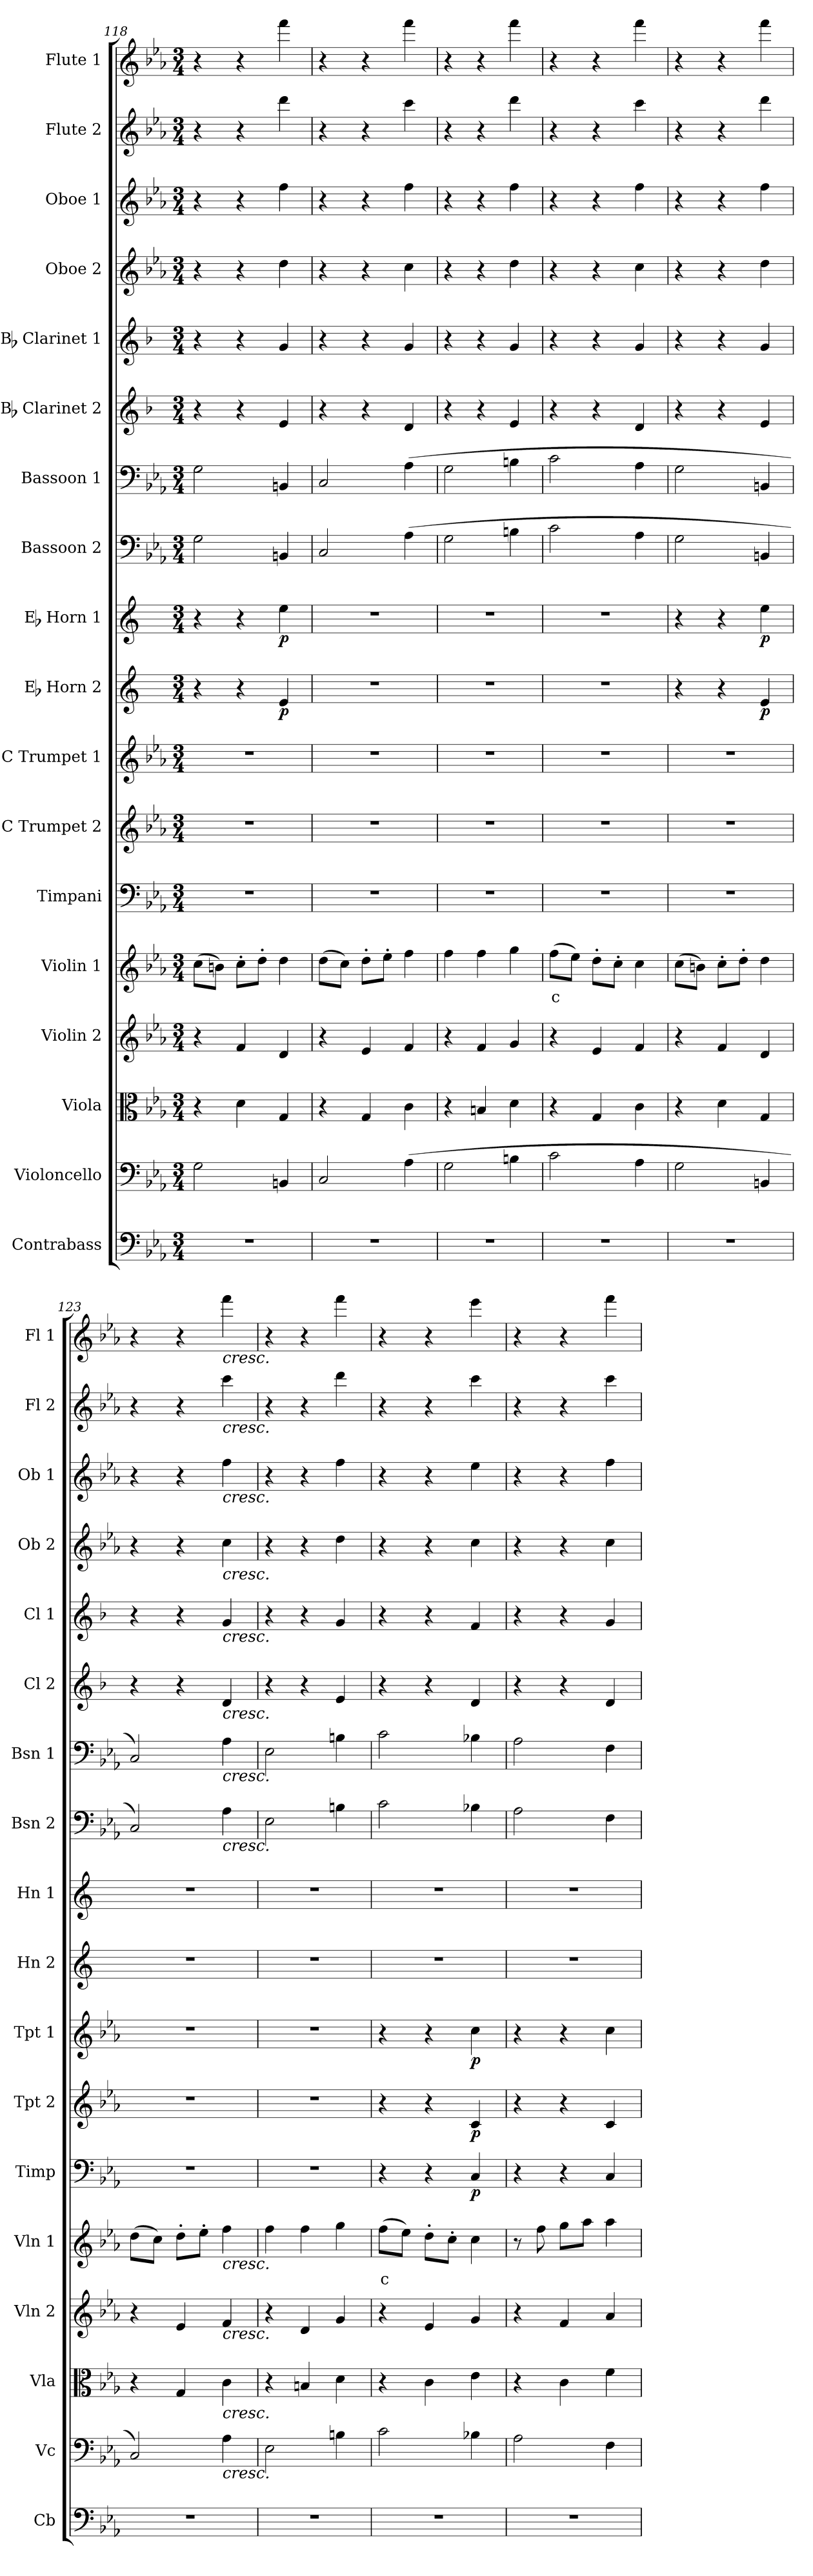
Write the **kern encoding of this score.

**kern	**kern	**kern	**kern	**kern	**text	**kern	**dynam	**kern	**dynam	**kern	**dynam	**kern	**dynam	**kern	**dynam	**kern	**kern	**kern	**kern	**kern	**kern	**kern	**kern
*part18	*part17	*part16	*part15	*part14	*part14	*part13	*part13	*part12	*part12	*part11	*part11	*part10	*part10	*part9	*part9	*part8	*part7	*part6	*part5	*part4	*part3	*part2	*part1
*staff18	*staff17	*staff16	*staff15	*staff14	*staff14	*staff13	*staff13	*staff12	*staff12	*staff11	*staff11	*staff10	*staff10	*staff9	*staff9	*staff8	*staff7	*staff6	*staff5	*staff4	*staff3	*staff2	*staff1
*I"Contrabass	*I"Violoncello	*I"Viola	*I"Violin 2	*I"Violin 1	*	*I"Timpani	*	*I"C Trumpet 2	*	*I"C Trumpet 1	*	*I"Eb Horn 2	*	*I"Eb Horn 1	*	*I"Bassoon 2	*I"Bassoon 1	*I"Bb Clarinet 2	*I"Bb Clarinet 1	*I"Oboe 2	*I"Oboe 1	*I"Flute 2	*I"Flute 1
*I'Cb	*I'Vc	*I'Vla	*I'Vln 2	*I'Vln 1	*	*I'Timp	*	*I'Tpt 2	*	*I'Tpt 1	*	*I'Hn 2	*	*I'Hn 1	*	*I'Bsn 2	*I'Bsn 1	*I'Cl 2	*I'Cl 1	*I'Ob 2	*I'Ob 1	*I'Fl 2	*I'Fl 1
*clefF4	*clefF4	*clefC3	*clefG2	*clefG2	*	*clefF4	*	*clefG2	*	*clefG2	*	*clefG2	*	*clefG2	*	*clefF4	*clefF4	*clefG2	*clefG2	*clefG2	*clefG2	*clefG2	*clefG2
*ITrd7c12	*	*	*	*	*	*	*	*	*	*	*	*ITrd5c9	*	*ITrd5c9	*	*	*	*ITrd1c2	*ITrd1c2	*	*	*	*
*k[b-e-a-]	*k[b-e-a-]	*k[b-e-a-]	*k[b-e-a-]	*k[b-e-a-]	*	*k[b-e-a-]	*	*k[b-e-a-]	*	*k[b-e-a-]	*	*k[b-e-a-]	*	*k[b-e-a-]	*	*k[b-e-a-]	*k[b-e-a-]	*k[b-e-a-]	*k[b-e-a-]	*k[b-e-a-]	*k[b-e-a-]	*k[b-e-a-]	*k[b-e-a-]
*M3/4	*M3/4	*M3/4	*M3/4	*M3/4	*	*M3/4	*	*M3/4	*	*M3/4	*	*M3/4	*	*M3/4	*	*M3/4	*M3/4	*M3/4	*M3/4	*M3/4	*M3/4	*M3/4	*M3/4
=118	=118	=118	=118	=118	=118	=118	=118	=118	=118	=118	=118	=118	=118	=118	=118	=118	=118	=118	=118	=118	=118	=118	=118
2.r	2G\	4r	4r	(8cc\L	.	2.r	.	2.r	.	2.r	.	4r	.	4r	.	2G\	2G\	4r	4r	4r	4r	4r	4r
.	.	.	.	8bn\J)	.	.	.	.	.	.	.	.	.	.	.	.	.	.	.	.	.	.	.
.	.	4d\	4f/	8cc'\L	.	.	.	.	.	.	.	4r	.	4r	.	.	.	4r	4r	4r	4r	4r	4r
.	.	.	.	8dd'\J	.	.	.	.	.	.	.	.	.	.	.	.	.	.	.	.	.	.	.
!	!	!	!	!	!	!	!	!	!	!	!	!	!LO:DY:b	!	!LO:DY:b	!	!	!	!	!	!	!	!
.	4BBn/	4G/	4d/	4dd\	.	.	.	.	.	.	.	4G/	p	4g\	p	4BBn/	4BBn/	4d/	4f/	4dd\	4ff\	4ddd\	4fff\
=119	=119	=119	=119	=119	=119	=119	=119	=119	=119	=119	=119	=119	=119	=119	=119	=119	=119	=119	=119	=119	=119	=119	=119
2.r	2C/	4r	4r	(8dd\L	.	2.r	.	2.r	.	2.r	.	2.r	.	2.r	.	2C/	2C/	4r	4r	4r	4r	4r	4r
.	.	.	.	8cc\J)	.	.	.	.	.	.	.	.	.	.	.	.	.	.	.	.	.	.	.
.	.	4G/	4e-/	8dd'\L	.	.	.	.	.	.	.	.	.	.	.	.	.	4r	4r	4r	4r	4r	4r
.	.	.	.	8ee-'\J	.	.	.	.	.	.	.	.	.	.	.	.	.	.	.	.	.	.	.
.	(4A-\	4c\	4f/	4ff\	.	.	.	.	.	.	.	.	.	.	.	(4A-\	(4A-\	4c/	4f/	4cc\	4ff\	4ccc\	4fff\
=120	=120	=120	=120	=120	=120	=120	=120	=120	=120	=120	=120	=120	=120	=120	=120	=120	=120	=120	=120	=120	=120	=120	=120
2.r	2G\	4r	4r	4ff\	.	2.r	.	2.r	.	2.r	.	2.r	.	2.r	.	2G\	2G\	4r	4r	4r	4r	4r	4r
.	.	4Bn/	4f/	4ff\	.	.	.	.	.	.	.	.	.	.	.	.	.	4r	4r	4r	4r	4r	4r
.	4Bn\	4d\	4g/	4gg\	.	.	.	.	.	.	.	.	.	.	.	4Bn\	4Bn\	4d/	4f/	4dd\	4ff\	4ddd\	4fff\
=121	=121	=121	=121	=121	=121	=121	=121	=121	=121	=121	=121	=121	=121	=121	=121	=121	=121	=121	=121	=121	=121	=121	=121
!	!	!	!	!	!LO:LY:b:color=#FF0000	!	!	!	!	!	!	!	!	!	!	!	!	!	!	!	!	!	!
2.r	2c\	4r	4r	(8ff\L	c	2.r	.	2.r	.	2.r	.	2.r	.	2.r	.	2c\	2c\	4r	4r	4r	4r	4r	4r
.	.	.	.	8ee-\J)	.	.	.	.	.	.	.	.	.	.	.	.	.	.	.	.	.	.	.
.	.	4G/	4e-/	8dd'\L	.	.	.	.	.	.	.	.	.	.	.	.	.	4r	4r	4r	4r	4r	4r
.	.	.	.	8cc'\J	.	.	.	.	.	.	.	.	.	.	.	.	.	.	.	.	.	.	.
.	4A-\	4c\	4f/	4cc\	.	.	.	.	.	.	.	.	.	.	.	4A-\	4A-\	4c/	4f/	4cc\	4ff\	4ccc\	4fff\
!!LO:PB:g=z
=122	=122	=122	=122	=122	=122	=122	=122	=122	=122	=122	=122	=122	=122	=122	=122	=122	=122	=122	=122	=122	=122	=122	=122
2.r	2G\	4r	4r	(8cc\L	.	2.r	.	2.r	.	2.r	.	4r	.	4r	.	2G\	2G\	4r	4r	4r	4r	4r	4r
.	.	.	.	8bn\J)	.	.	.	.	.	.	.	.	.	.	.	.	.	.	.	.	.	.	.
.	.	4d\	4f/	8cc'\L	.	.	.	.	.	.	.	4r	.	4r	.	.	.	4r	4r	4r	4r	4r	4r
.	.	.	.	8dd'\J	.	.	.	.	.	.	.	.	.	.	.	.	.	.	.	.	.	.	.
!	!	!	!	!	!	!	!	!	!	!	!	!	!LO:DY:b	!	!LO:DY:b	!	!	!	!	!	!	!	!
.	4BBn/	4G/	4d/	4dd\	.	.	.	.	.	.	.	4G/	p	4g\	p	4BBn/	4BBn/	4d/	4f/	4dd\	4ff\	4ddd\	4fff\
=123	=123	=123	=123	=123	=123	=123	=123	=123	=123	=123	=123	=123	=123	=123	=123	=123	=123	=123	=123	=123	=123	=123	=123
2.r	2C/)	4r	4r	(8dd\L	.	2.r	.	2.r	.	2.r	.	2.r	.	2.r	.	2C/)	2C/)	4r	4r	4r	4r	4r	4r
.	.	.	.	8cc\J)	.	.	.	.	.	.	.	.	.	.	.	.	.	.	.	.	.	.	.
.	.	4G/	4e-/	8dd'\L	.	.	.	.	.	.	.	.	.	.	.	.	.	4r	4r	4r	4r	4r	4r
.	.	.	.	8ee-'\J	.	.	.	.	.	.	.	.	.	.	.	.	.	.	.	.	.	.	.
!	!	!	!	!	!	!	!	!	!	!	!	!	!	!	!	!	!	!	!	!	!	!	!LO:TX:b:i:t=cresc.
!	!	!	!	!	!	!	!	!	!	!	!	!	!	!	!	!	!	!	!	!	!	!LO:TX:b:i:t=cresc.	!
!	!	!	!	!	!	!	!	!	!	!	!	!	!	!	!	!	!	!	!	!	!LO:TX:b:i:t=cresc.	!	!
!	!	!	!	!	!	!	!	!	!	!	!	!	!	!	!	!	!	!	!	!LO:TX:b:i:t=cresc.	!	!	!
!	!	!	!	!	!	!	!	!	!	!	!	!	!	!	!	!	!	!	!LO:TX:b:i:t=cresc.	!	!	!	!
!	!	!	!	!	!	!	!	!	!	!	!	!	!	!	!	!	!	!LO:TX:b:i:t=cresc.	!	!	!	!	!
!	!	!	!	!	!	!	!	!	!	!	!	!	!	!	!	!	!LO:TX:b:i:t=cresc.	!	!	!	!	!	!
!	!	!	!	!	!	!	!	!	!	!	!	!	!	!	!	!LO:TX:b:i:t=cresc.	!	!	!	!	!	!	!
!	!	!	!	!LO:TX:b:i:t=cresc.	!	!	!	!	!	!	!	!	!	!	!	!	!	!	!	!	!	!	!
!	!	!	!LO:TX:b:i:t=cresc.	!	!	!	!	!	!	!	!	!	!	!	!	!	!	!	!	!	!	!	!
!	!	!LO:TX:b:i:t=cresc.	!	!	!	!	!	!	!	!	!	!	!	!	!	!	!	!	!	!	!	!	!
!	!LO:TX:b:i:t=cresc.	!	!	!	!	!	!	!	!	!	!	!	!	!	!	!	!	!	!	!	!	!	!
.	4A-\	4c\	4f/	4ff\	.	.	.	.	.	.	.	.	.	.	.	4A-\	4A-\	4c/	4f/	4cc\	4ff\	4ccc\	4fff\
=124	=124	=124	=124	=124	=124	=124	=124	=124	=124	=124	=124	=124	=124	=124	=124	=124	=124	=124	=124	=124	=124	=124	=124
2.r	2E-\	4r	4r	4ff\	.	2.r	.	2.r	.	2.r	.	2.r	.	2.r	.	2E-\	2E-\	4r	4r	4r	4r	4r	4r
.	.	4Bn/	4d/	4ff\	.	.	.	.	.	.	.	.	.	.	.	.	.	4r	4r	4r	4r	4r	4r
.	4Bn\	4d\	4g/	4gg\	.	.	.	.	.	.	.	.	.	.	.	4Bn\	4Bn\	4d/	4f/	4dd\	4ff\	4ddd\	4fff\
=125	=125	=125	=125	=125	=125	=125	=125	=125	=125	=125	=125	=125	=125	=125	=125	=125	=125	=125	=125	=125	=125	=125	=125
!	!	!	!	!	!LO:LY:b:color=#FF0000	!	!	!	!	!	!	!	!	!	!	!	!	!	!	!	!	!	!
2.r	2c\	4r	4r	(8ff\L	c	4r	.	4r	.	4r	.	2.r	.	2.r	.	2c\	2c\	4r	4r	4r	4r	4r	4r
.	.	.	.	8ee-\J)	.	.	.	.	.	.	.	.	.	.	.	.	.	.	.	.	.	.	.
.	.	4c\	4e-/	8dd'\L	.	4r	.	4r	.	4r	.	.	.	.	.	.	.	4r	4r	4r	4r	4r	4r
.	.	.	.	8cc'\J	.	.	.	.	.	.	.	.	.	.	.	.	.	.	.	.	.	.	.
!	!	!	!	!	!	!	!LO:DY:b	!	!LO:DY:b	!	!LO:DY:b	!	!	!	!	!	!	!	!	!	!	!	!
.	4B-X\	4e-\	4g/	4cc\	.	4C/	p	4c/	p	4cc\	p	.	.	.	.	4B-X\	4B-X\	4c/	4e-/	4cc\	4ee-\	4ccc\	4eee-\
=126	=126	=126	=126	=126	=126	=126	=126	=126	=126	=126	=126	=126	=126	=126	=126	=126	=126	=126	=126	=126	=126	=126	=126
2.r	2A-\	4r	4r	8r	.	4r	.	4r	.	4r	.	2.r	.	2.r	.	2A-\	2A-\	4r	4r	4r	4r	4r	4r
.	.	.	.	8ff\	.	.	.	.	.	.	.	.	.	.	.	.	.	.	.	.	.	.	.
.	.	4c\	4f/	8gg\L	.	4r	.	4r	.	4r	.	.	.	.	.	.	.	4r	4r	4r	4r	4r	4r
.	.	.	.	8aa-\J	.	.	.	.	.	.	.	.	.	.	.	.	.	.	.	.	.	.	.
.	4F\	4f\	4a-/	4aa-\	.	4C/	.	4c/	.	4cc\	.	.	.	.	.	4F\	4F\	4c/	4f/	4cc\	4ff\	4ccc\	4fff\
=	=	=	=	=	=	=	=	=	=	=	=	=	=	=	=	=	=	=	=	=	=	=	=
*-	*-	*-	*-	*-	*-	*-	*-	*-	*-	*-	*-	*-	*-	*-	*-	*-	*-	*-	*-	*-	*-	*-	*-
